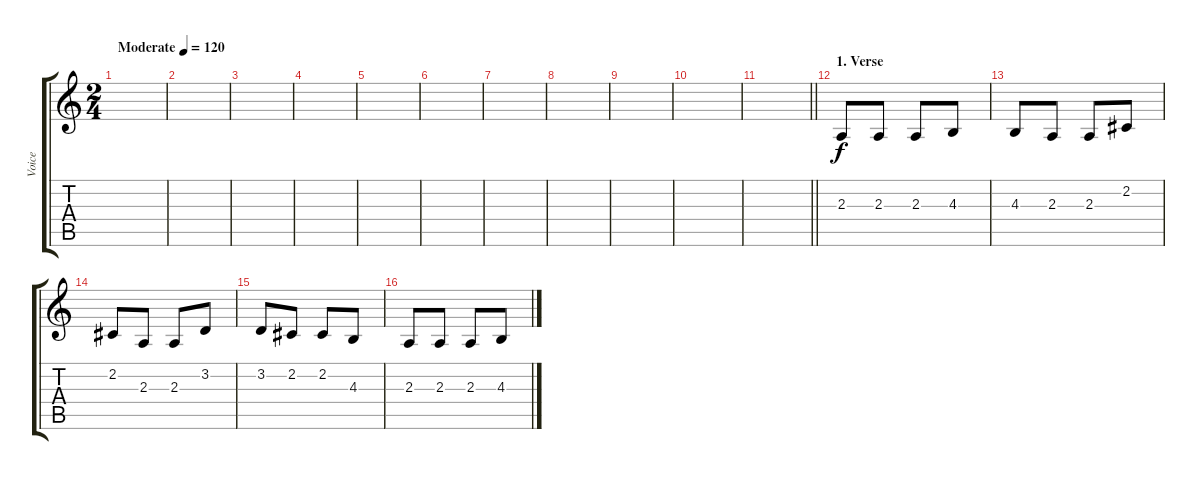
\track ("Voice" "Voice") {instrument altosax}
\staff {score tabs}
\tuning (E4 B3 G3 D3 A2 E2) {hide}
\ts (2 4)
\tempo (120 "Moderate")
\clef g2
\ks c
|
|
|
|
|
|
|
|
|
|
\barLineRight lightlight
|
\section ("" "1. Verse")
2.3.8 2.3.8 2.3.8 4.3.8 |
4.3.8 2.3.8 2.3.8 2.2.8 |
2.2.8 2.3.8 2.3.8 3.2.8 |
3.2.8 2.2.8 2.2.8 4.3.8 |
2.3.8 2.3.8 2.3.8 4.3.8
